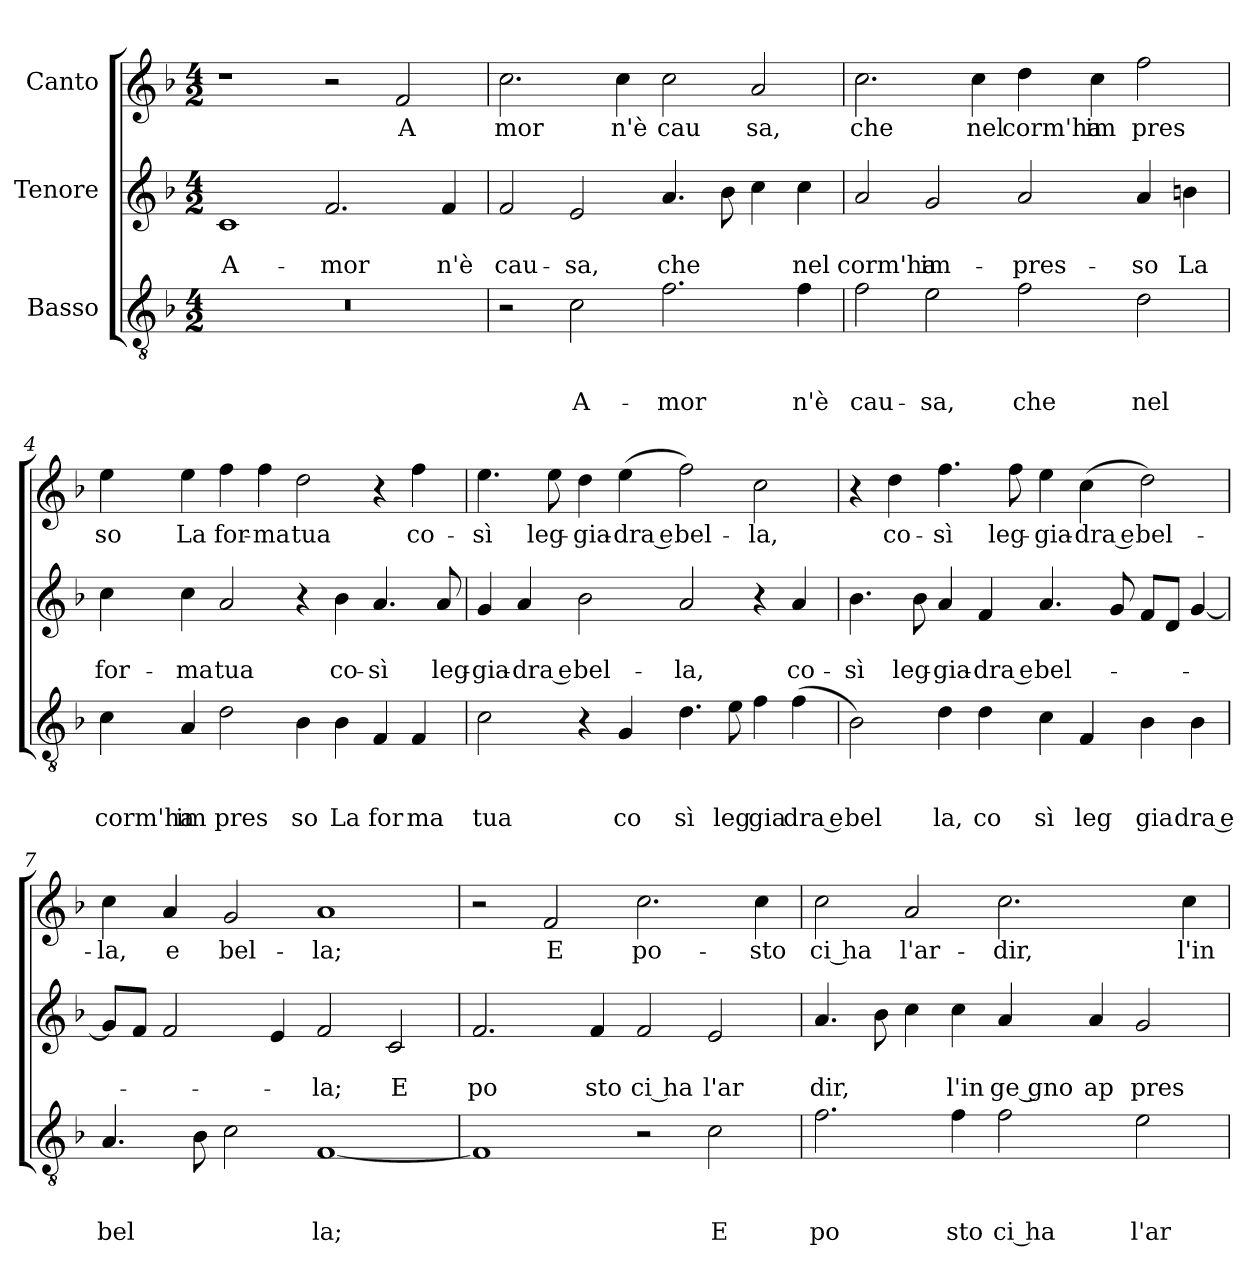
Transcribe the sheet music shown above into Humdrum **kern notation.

**kern	**text	**text	**text	**kern	**text	**text	**kern	**text
*part3	*part3	*part3	*part3	*part2	*part2	*part2	*part1	*part1
*staff3	*staff3	*staff3	*staff3	*staff2	*staff2	*staff2	*staff1	*staff1
*I"Basso	*	*	*	*I"Tenore	*	*	*I"Canto	*
*clefGv2	*	*	*	*clefG2	*	*	*clefG2	*
*k[b-]	*	*	*	*k[b-]	*	*	*k[b-]	*
*F:	*	*	*	*F:	*	*	*F:	*
*M4/2	*	*	*	*M4/2	*	*	*M4/2	*
=1	=1	=1	=1	=1	=1	=1	=1	=1
!	!	!	!	!	!	!LO:LY:b	!	!
0r	.	.	.	1c	.	A-	1r	.
!	!	!	!	!	!	!LO:LY:b	!	!
.	.	.	.	2.f/	.	-mor	2r	.
!	!	!	!	!	!	!	!	!LO:LY:b
.	.	.	.	.	.	.	2f/	A
!	!	!	!	!	!	!LO:LY:b	!	!
.	.	.	.	4f/	.	n'è	.	.
=2	=2	=2	=2	=2	=2	=2	=2	=2
!	!	!	!	!	!	!LO:LY:b	!	!LO:LY:b
2r	.	.	.	2f/	.	cau-	2.cc\	mor
!	!	!	!LO:LY:b	!	!	!LO:LY:b	!	!
2c\	.	.	A-	2e/	.	-sa,	.	.
!	!	!	!	!	!	!	!	!LO:LY:b
.	.	.	.	.	.	.	4cc\	n'è
!	!	!	!LO:LY:b	!	!	!LO:LY:b	!	!LO:LY:b
2.f\	.	.	-mor	4.a/	.	che	2cc\	cau
.	.	.	.	8b-\	.	.	.	.
!	!	!	!	!	!	!	!	!LO:LY:b
.	.	.	.	4cc\	.	.	2a/	sa,
!	!	!	!LO:LY:b	!	!	!LO:LY:b	!	!
4f\	.	.	n'è	4cc\	.	nel	.	.
=3	=3	=3	=3	=3	=3	=3	=3	=3
!	!	!	!LO:LY:b	!	!	!LO:LY:b	!	!LO:LY:b
2f\	.	.	cau-	2a/	.	corm'ha	2.cc\	che
!	!	!	!LO:LY:b	!	!	!LO:LY:b	!	!
2e\	.	.	-sa,	2g/	.	im-	.	.
!	!	!	!	!	!	!	!	!LO:LY:b
.	.	.	.	.	.	.	4cc\	nel
!	!	!	!LO:LY:b	!	!	!LO:LY:b	!	!LO:LY:b
2f\	.	.	che	2a/	.	-pres-	4dd\	corm'ha
!	!	!	!	!	!	!	!	!LO:LY:b
.	.	.	.	.	.	.	4cc\	im
!	!	!	!LO:LY:b	!	!	!LO:LY:b	!	!LO:LY:b
2d\	.	.	nel	4a/	.	-so	2ff\	pres
!	!	!	!	!	!	!LO:LY:b	!	!
.	.	.	.	4bn\	.	La	.	.
!!LO:LB:g=z
=4	=4	=4	=4	=4	=4	=4	=4	=4
!	!	!	!LO:LY:b	!	!	!LO:LY:b	!	!LO:LY:b
4c\	.	.	corm'ha	4cc\	.	for-	4ee\	so
!	!	!	!LO:LY:b	!	!	!LO:LY:b	!	!LO:LY:b
4A/	.	.	im	4cc\	.	-ma	4ee\	La
!	!	!	!LO:LY:b	!	!	!LO:LY:b	!	!LO:LY:b
2d\	.	.	pres	2a/	.	tua	4ff\	for-
!	!	!	!	!	!	!	!	!LO:LY:b
.	.	.	.	.	.	.	4ff\	-ma
!	!	!	!LO:LY:b	!	!	!	!	!LO:LY:b
4B-\	.	.	so	4r	.	.	2dd\	tua
!	!	!	!LO:LY:b	!	!	!LO:LY:b	!	!
4B-\	.	.	La	4b-\	.	co-	.	.
!	!	!	!LO:LY:b	!	!	!LO:LY:b	!	!
4F/	.	.	for	4.a/	.	-sì	4r	.
!	!	!	!LO:LY:b	!	!	!	!	!LO:LY:b
4F/	.	.	ma	.	.	.	4ff\	co-
!	!	!	!	!	!	!LO:LY:b	!	!
.	.	.	.	8a/	.	leg-	.	.
=5	=5	=5	=5	=5	=5	=5	=5	=5
!	!	!	!LO:LY:b	!	!	!LO:LY:b	!	!LO:LY:b
2c\	.	.	tua	4g/	.	-gia-	4.ee\	-sì
!	!	!	!	!	!	!LO:LY:b:rj	!	!
.	.	.	.	4a/	.	-dra e	.	.
!	!	!	!	!	!	!	!	!LO:LY:b
.	.	.	.	.	.	.	8ee\	leg-
!	!	!	!	!	!	!LO:LY:b	!	!LO:LY:b
4r	.	.	.	2b-\	.	bel-	4dd\	-gia-
!	!	!	!LO:LY:b	!	!	!	!	!LO:LY:b:rj
4G/	.	.	co	.	.	.	(<4ee\	-dra e
!	!	!	!LO:LY:b	!	!	!LO:LY:b	!	!LO:LY:b
4.d\	.	.	sì	2a/	.	-la,	2ff\)	bel-
!	!	!	!LO:LY:b	!	!	!	!	!
8e\	.	.	leg	.	.	.	.	.
!	!	!	!LO:LY:b	!	!	!	!	!LO:LY:b
4f\	.	.	gia	4r	.	.	2cc\	-la,
!	!	!	!LO:LY:b:rj	!	!	!LO:LY:b	!	!
(<4f\	.	.	dra e	4a/	.	co-	.	.
=6	=6	=6	=6	=6	=6	=6	=6	=6
!	!	!	!LO:LY:b	!	!	!LO:LY:b	!	!
2B-\)	.	.	bel	4.b-\	.	-sì	4r	.
!	!	!	!	!	!	!	!	!LO:LY:b
.	.	.	.	.	.	.	4dd\	co-
!	!	!	!	!	!	!LO:LY:b	!	!
.	.	.	.	8b-\	.	leg-	.	.
!	!	!	!LO:LY:b	!	!	!LO:LY:b	!	!LO:LY:b
4d\	.	.	la,	4a/	.	-gia-	4.ff\	-sì
!	!	!	!LO:LY:b	!	!	!LO:LY:b:rj	!	!
4d\	.	.	co	4f/	.	-dra e	.	.
!	!	!	!	!	!	!	!	!LO:LY:b
.	.	.	.	.	.	.	8ff\	leg-
!	!	!	!LO:LY:b	!	!	!LO:LY:b	!	!LO:LY:b
4c\	.	.	sì	4.a/	.	bel-	4ee\	-gia-
!	!	!	!LO:LY:b	!	!	!	!	!LO:LY:b:rj
4F/	.	.	leg	.	.	.	(<4cc\	-dra e
.	.	.	.	8g/	.	.	.	.
!	!	!	!LO:LY:b	!	!	!	!	!LO:LY:b
4B-\	.	.	gia	8f/L	.	.	2dd\)	bel-
.	.	.	.	8d/J	.	.	.	.
!	!	!	!LO:LY:b:rj	!	!	!	!	!
4B-\	.	.	dra e	[<4g/	.	.	.	.
!!LO:LB:g=z
=7	=7	=7	=7	=7	=7	=7	=7	=7
!	!	!	!LO:LY:b	!	!	!	!	!LO:LY:b
4.A/	.	.	bel	8g/L]	.	.	4cc\	-la,
.	.	.	.	8f/J	.	.	.	.
!	!	!	!	!	!	!	!	!LO:LY:b
.	.	.	.	2f/	.	.	4a/	e
8B-\	.	.	.	.	.	.	.	.
!	!	!	!	!	!	!	!	!LO:LY:b
2c\	.	.	.	.	.	.	2g/	bel-
.	.	.	.	4e/	.	.	.	.
!	!	!	!LO:LY:b	!	!	!LO:LY:b	!	!LO:LY:b
[<1F	.	.	la;	2f/	.	-la;	1a	-la;
!	!	!	!	!	!	!LO:LY:b	!	!
.	.	.	.	2c/	.	E	.	.
=8	=8	=8	=8	=8	=8	=8	=8	=8
!	!	!	!	!	!	!LO:LY:b	!	!
1F]	.	.	.	2.f/	.	po	2r	.
!	!	!	!	!	!	!	!	!LO:LY:b
.	.	.	.	.	.	.	2f/	E
!	!	!	!	!	!	!LO:LY:b	!	!
.	.	.	.	4f/	.	sto	.	.
!	!	!	!	!	!	!LO:LY:b:rj	!	!LO:LY:b
2r	.	.	.	2f/	.	ci ha	2.cc\	po-
!	!	!	!LO:LY:b	!	!	!LO:LY:b	!	!
2c\	.	.	E	2e/	.	l'ar	.	.
!	!	!	!	!	!	!	!	!LO:LY:b
.	.	.	.	.	.	.	4cc\	-sto
=9	=9	=9	=9	=9	=9	=9	=9	=9
!	!	!	!LO:LY:b	!	!	!LO:LY:b	!	!LO:LY:b:rj
2.f\	.	.	po	4.a/	.	dir,	2cc\	ci ha
.	.	.	.	8b-\	.	.	.	.
!	!	!	!	!	!	!	!	!LO:LY:b
.	.	.	.	4cc\	.	.	2a/	l'ar-
!	!	!	!LO:LY:b	!	!	!LO:LY:b	!	!
4f\	.	.	sto	4cc\	.	l'in	.	.
!	!	!	!LO:LY:b:rj	!	!	!LO:LY:b	!	!LO:LY:b
2f\	.	.	ci ha	4a/	.	ge gno	2.cc\	-dir,
!	!	!	!	!	!	!LO:LY:b	!	!
.	.	.	.	4a/	.	ap	.	.
!	!	!	!LO:LY:b	!	!	!LO:LY:b	!	!
2e\	.	.	l'ar	2g/	.	pres	.	.
!	!	!	!	!	!	!	!	!LO:LY:b
.	.	.	.	.	.	.	4cc\	l'in-
=	=	=	=	=	=	=	=	=
*-	*-	*-	*-	*-	*-	*-	*-	*-
